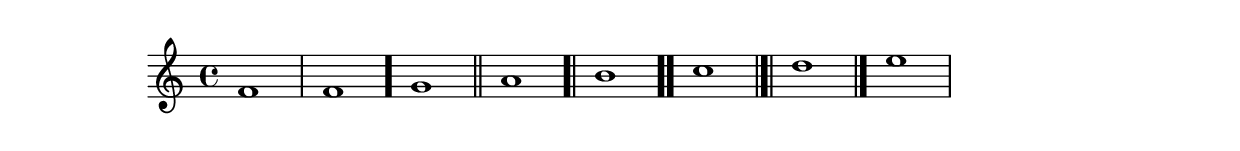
\relative {
    f'1 \bar "|"
    f1 \bar "."
    g1 \bar "||"
    a1 \bar ".|"
    b1 \bar ".."
    c1 \bar "|.|"
    d1 \bar "|."
    e1
}
